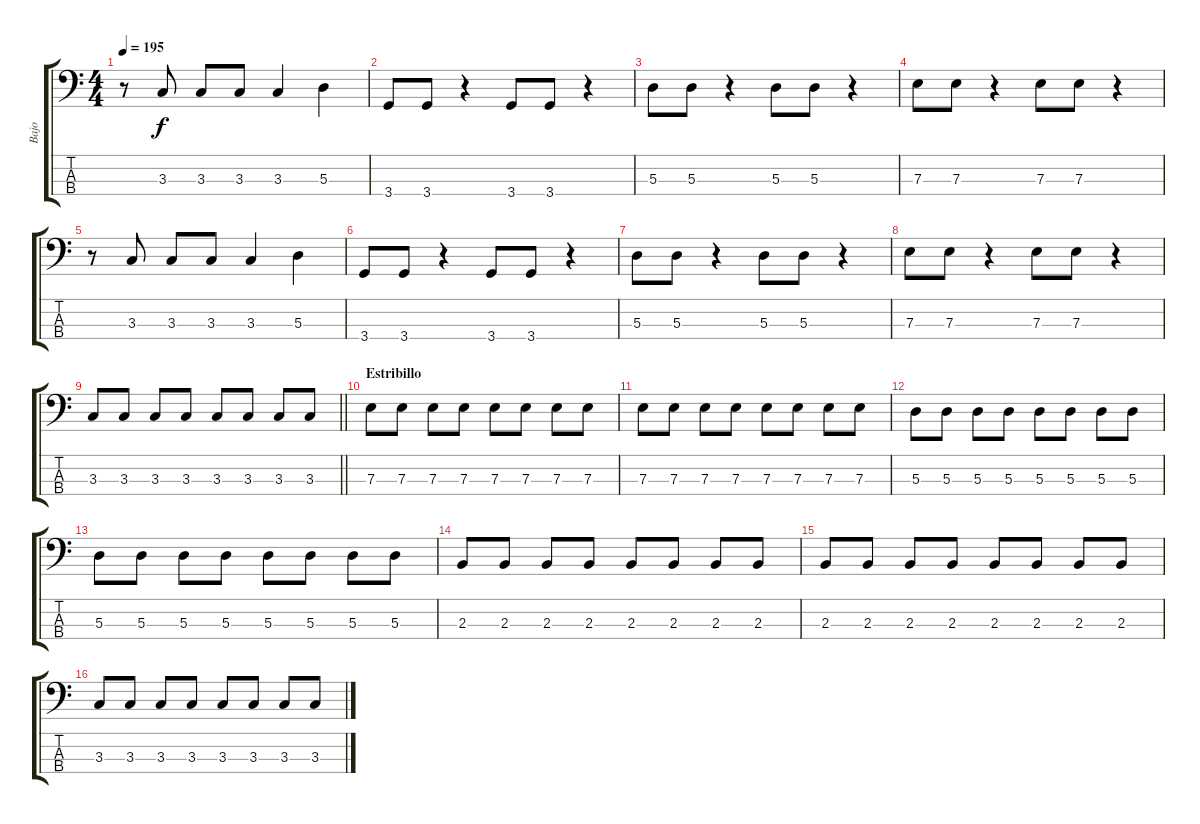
\track ("Bajo" "Bajo") {instrument electricbassfinger}
\staff {score tabs}
\tuning (G2 D2 A1 E1) {hide}
\ts (4 4)
\tempo 195
\clef f4
\ks c
r.8{dy f} 3.3.8 3.3.8 3.3.8 3.3.4 5.3.4 |
3.4.8 3.4.8 r.4 3.4.8 3.4.8 r.4 |
5.3.8 5.3.8 r.4 5.3.8 5.3.8 r.4 |
7.3.8 7.3.8 r.4 7.3.8 7.3.8 r.4 |
r.8 3.3.8 3.3.8 3.3.8 3.3.4 5.3.4 |
3.4.8 3.4.8 r.4 3.4.8 3.4.8 r.4 |
5.3.8 5.3.8 r.4 5.3.8 5.3.8 r.4 |
7.3.8 7.3.8 r.4 7.3.8 7.3.8 r.4 |
\barLineRight lightlight
3.3.8 3.3.8 3.3.8 3.3.8 3.3.8 3.3.8 3.3.8 3.3.8 |
\section ("" "Estribillo")
7.3.8 7.3.8 7.3.8 7.3.8 7.3.8 7.3.8 7.3.8 7.3.8 |
7.3.8 7.3.8 7.3.8 7.3.8 7.3.8 7.3.8 7.3.8 7.3.8 |
5.3.8 5.3.8 5.3.8 5.3.8 5.3.8 5.3.8 5.3.8 5.3.8 |
5.3.8 5.3.8 5.3.8 5.3.8 5.3.8 5.3.8 5.3.8 5.3.8 |
2.3.8 2.3.8 2.3.8 2.3.8 2.3.8 2.3.8 2.3.8 2.3.8 |
2.3.8 2.3.8 2.3.8 2.3.8 2.3.8 2.3.8 2.3.8 2.3.8 |
3.3.8 3.3.8 3.3.8 3.3.8 3.3.8 3.3.8 3.3.8 3.3.8
